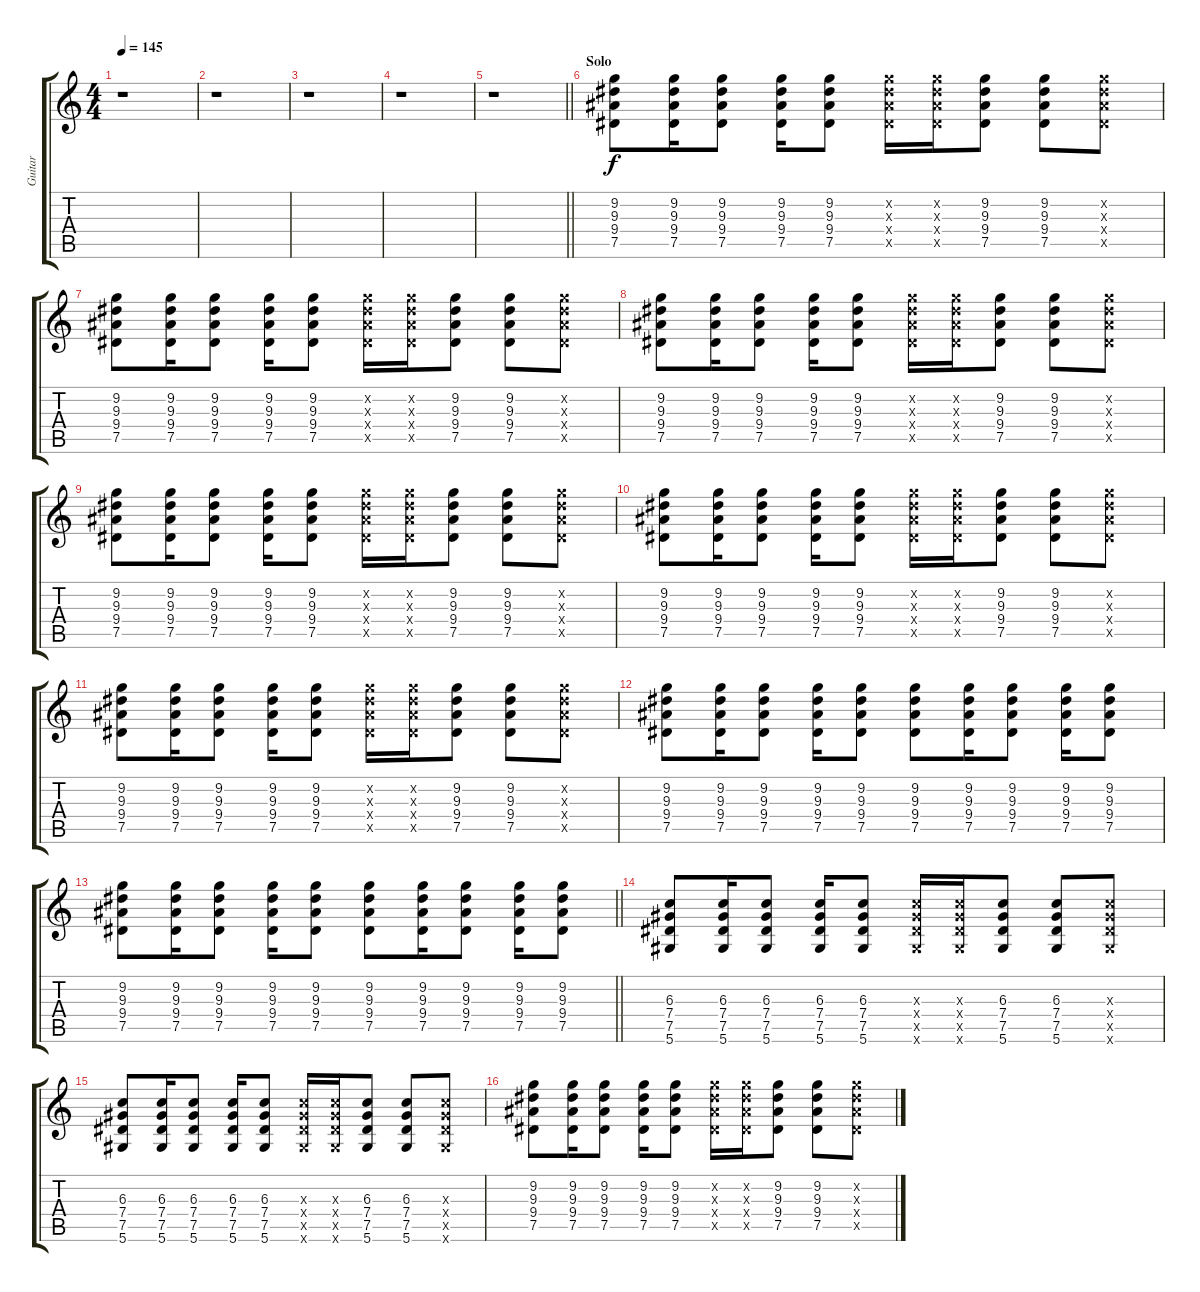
\track ("Guitar" "Guitar") {instrument distortionguitar}
\staff {score tabs}
\tuning (Eb4 Bb3 Gb3 Db3 Ab2 Eb2) {hide}
\ts (4 4)
\tempo 145
\clef g2
\ks c
r.1{dy f} |
r.1 |
r.1 |
r.1 |
\barLineRight lightlight
r.1 |
\section ("" "Solo")
(9.2 9.3 9.4 7.5).8 (9.2 9.3 9.4 7.5).16 (9.2 9.3 9.4 7.5).8 (9.2 9.3 9.4 7.5).16 (9.2 9.3 9.4 7.5).8 (9.2{x} 9.3{x} 9.4{x} 7.5{x}).16 (9.2{x} 9.3{x} 9.4{x} 7.5{x}).16 (9.2 9.3 9.4 7.5).8 (9.2 9.3 9.4 7.5).8 (9.2{x} 9.3{x} 9.4{x} 7.5{x}).8 |
(9.2 9.3 9.4 7.5).8 (9.2 9.3 9.4 7.5).16 (9.2 9.3 9.4 7.5).8 (9.2 9.3 9.4 7.5).16 (9.2 9.3 9.4 7.5).8 (9.2{x} 9.3{x} 9.4{x} 7.5{x}).16 (9.2{x} 9.3{x} 9.4{x} 7.5{x}).16 (9.2 9.3 9.4 7.5).8 (9.2 9.3 9.4 7.5).8 (9.2{x} 9.3{x} 9.4{x} 7.5{x}).8 |
(9.2 9.3 9.4 7.5).8 (9.2 9.3 9.4 7.5).16 (9.2 9.3 9.4 7.5).8 (9.2 9.3 9.4 7.5).16 (9.2 9.3 9.4 7.5).8 (9.2{x} 9.3{x} 9.4{x} 7.5{x}).16 (9.2{x} 9.3{x} 9.4{x} 7.5{x}).16 (9.2 9.3 9.4 7.5).8 (9.2 9.3 9.4 7.5).8 (9.2{x} 9.3{x} 9.4{x} 7.5{x}).8 |
(9.2 9.3 9.4 7.5).8 (9.2 9.3 9.4 7.5).16 (9.2 9.3 9.4 7.5).8 (9.2 9.3 9.4 7.5).16 (9.2 9.3 9.4 7.5).8 (9.2{x} 9.3{x} 9.4{x} 7.5{x}).16 (9.2{x} 9.3{x} 9.4{x} 7.5{x}).16 (9.2 9.3 9.4 7.5).8 (9.2 9.3 9.4 7.5).8 (9.2{x} 9.3{x} 9.4{x} 7.5{x}).8 |
(9.2 9.3 9.4 7.5).8 (9.2 9.3 9.4 7.5).16 (9.2 9.3 9.4 7.5).8 (9.2 9.3 9.4 7.5).16 (9.2 9.3 9.4 7.5).8 (9.2{x} 9.3{x} 9.4{x} 7.5{x}).16 (9.2{x} 9.3{x} 9.4{x} 7.5{x}).16 (9.2 9.3 9.4 7.5).8 (9.2 9.3 9.4 7.5).8 (9.2{x} 9.3{x} 9.4{x} 7.5{x}).8 |
(9.2 9.3 9.4 7.5).8 (9.2 9.3 9.4 7.5).16 (9.2 9.3 9.4 7.5).8 (9.2 9.3 9.4 7.5).16 (9.2 9.3 9.4 7.5).8 (9.2{x} 9.3{x} 9.4{x} 7.5{x}).16 (9.2{x} 9.3{x} 9.4{x} 7.5{x}).16 (9.2 9.3 9.4 7.5).8 (9.2 9.3 9.4 7.5).8 (9.2{x} 9.3{x} 9.4{x} 7.5{x}).8 |
(9.2 9.3 9.4 7.5).8 (9.2 9.3 9.4 7.5).16 (9.2 9.3 9.4 7.5).8 (9.2 9.3 9.4 7.5).16 (9.2 9.3 9.4 7.5).8 (9.2 9.3 9.4 7.5).8 (9.2 9.3 9.4 7.5).16 (9.2 9.3 9.4 7.5).8 (9.2 9.3 9.4 7.5).16 (9.2 9.3 9.4 7.5).8 |
\barLineRight lightlight
(9.2 9.3 9.4 7.5).8 (9.2 9.3 9.4 7.5).16 (9.2 9.3 9.4 7.5).8 (9.2 9.3 9.4 7.5).16 (9.2 9.3 9.4 7.5).8 (9.2 9.3 9.4 7.5).8 (9.2 9.3 9.4 7.5).16 (9.2 9.3 9.4 7.5).8 (9.2 9.3 9.4 7.5).16 (9.2 9.3 9.4 7.5).8 |
(6.3 7.4 7.5 5.6).8 (6.3 7.4 7.5 5.6).16 (6.3 7.4 7.5 5.6).8 (6.3 7.4 7.5 5.6).16 (6.3 7.4 7.5 5.6).8 (6.3{x} 7.4{x} 7.5{x} 5.6{x}).16 (6.3{x} 7.4{x} 7.5{x} 5.6{x}).16 (6.3 7.4 7.5 5.6).8 (6.3 7.4 7.5 5.6).8 (6.3{x} 7.4{x} 7.5{x} 5.6{x}).8 |
(6.3 7.4 7.5 5.6).8 (6.3 7.4 7.5 5.6).16 (6.3 7.4 7.5 5.6).8 (6.3 7.4 7.5 5.6).16 (6.3 7.4 7.5 5.6).8 (6.3{x} 7.4{x} 7.5{x} 5.6{x}).16 (6.3{x} 7.4{x} 7.5{x} 5.6{x}).16 (6.3 7.4 7.5 5.6).8 (6.3 7.4 7.5 5.6).8 (6.3{x} 7.4{x} 7.5{x} 5.6{x}).8 |
(9.2 9.3 9.4 7.5).8 (9.2 9.3 9.4 7.5).16 (9.2 9.3 9.4 7.5).8 (9.2 9.3 9.4 7.5).16 (9.2 9.3 9.4 7.5).8 (9.2{x} 9.3{x} 9.4{x} 7.5{x}).16 (9.2{x} 9.3{x} 9.4{x} 7.5{x}).16 (9.2 9.3 9.4 7.5).8 (9.2 9.3 9.4 7.5).8 (9.2{x} 9.3{x} 9.4{x} 7.5{x}).8
